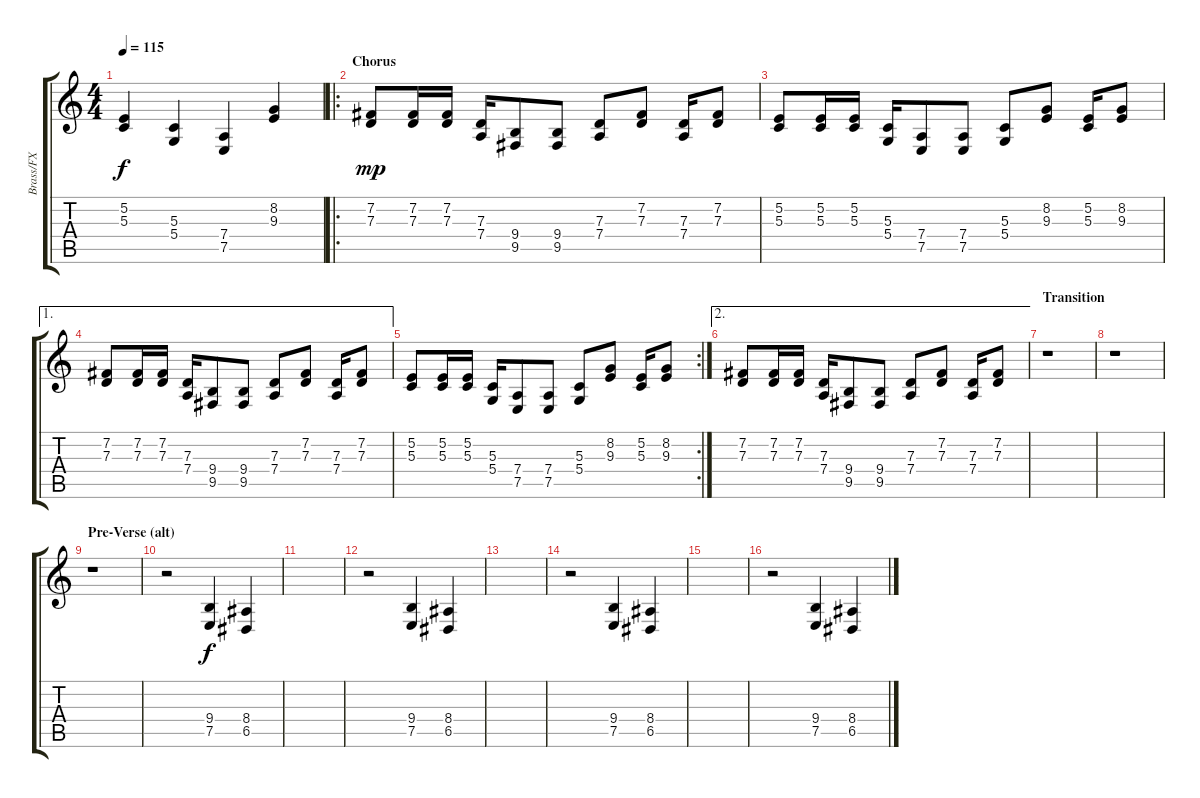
\track ("Brass/FX" "Brass/FX") {instrument brasssection}
\staff {score tabs}
\tuning (E4 B3 G3 D3 A2 E2) {hide}
\ts (4 4)
\tempo 115
\clef g2
\ks c
(5.2 5.3).4{dy f instrument brasssection} (5.3 5.4).4 (7.4 7.5).4 (8.2 9.3).4 |
\ro
\section ("" "Chorus")
(7.2 7.3).8{dy mp volume 13 balance 6} (7.2 7.3).16 (7.2 7.3).16 (7.3 7.4).16 (9.4 9.5).8 (9.4 9.5).8 (7.3 7.4).8 (7.2 7.3).8 (7.3 7.4).16 (7.2 7.3).8 |
(5.2 5.3).8 (5.2 5.3).16 (5.2 5.3).16 (5.3 5.4).16 (7.4 7.5).8 (7.4 7.5).8 (5.3 5.4).8 (8.2 9.3).8 (5.2 5.3).16 (8.2 9.3).8 |
\ae 1
(7.2 7.3).8 (7.2 7.3).16 (7.2 7.3).16 (7.3 7.4).16 (9.4 9.5).8 (9.4 9.5).8 (7.3 7.4).8 (7.2 7.3).8 (7.3 7.4).16 (7.2 7.3).8 |
\rc 2
(5.2 5.3).8 (5.2 5.3).16 (5.2 5.3).16 (5.3 5.4).16 (7.4 7.5).8 (7.4 7.5).8 (5.3 5.4).8 (8.2 9.3).8 (5.2 5.3).16 (8.2 9.3).8 |
\ae 2
(7.2 7.3).8 (7.2 7.3).16 (7.2 7.3).16 (7.3 7.4).16 (9.4 9.5).8 (9.4 9.5).8 (7.3 7.4).8 (7.2 7.3).8 (7.3 7.4).16 (7.2 7.3).8 |
\section ("" "Transition")
r.1 |
r.1 |
\section ("" "Pre-Verse (alt)")
r.1 |
r.2 (9.4 7.5).4{dy f} (8.4 6.5).4 |
|
r.2 (9.4 7.5).4 (8.4 6.5).4 |
|
r.2 (9.4 7.5).4 (8.4 6.5).4 |
|
r.2 (9.4 7.5).4 (8.4 6.5).4
